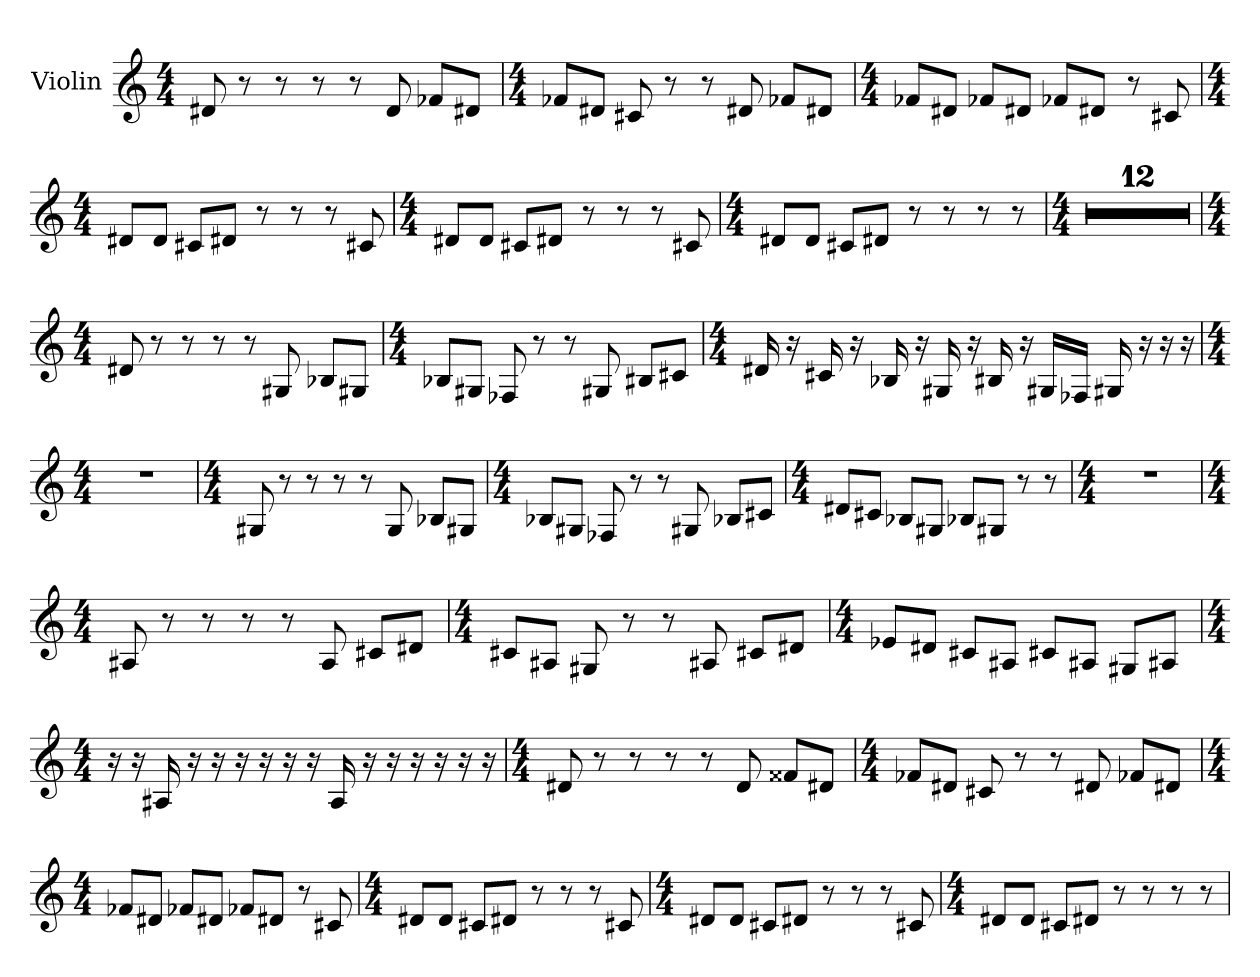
**kern
*part1
*staff1
*I"Violin
*I'Vln
*M4/4
=
8d#X
8r
8r
8r
8r
8d#
8f-XL
8d#XJ
=
*M4/4
8f-XL
8d#XJ
8c#X
8r
8r
8d#X
8f-XL
8d#XJ
=
*M4/4
8f-XL
8d#XJ
8f-XL
8d#XJ
8f-XL
8d#XJ
8r
8c#X
=
*M4/4
8d#XL
8d#J
8c#XL
8d#XJ
8r
8r
8r
8c#X
=
*M4/4
8d#XL
8d#J
8c#XL
8d#XJ
8r
8r
8r
8c#X
=
*M4/4
8d#XL
8d#J
8c#XL
8d#XJ
8r
8r
8r
8r
=
*M4/4
1r
=
*M4/4
1r
=
*M4/4
1r
=
*M4/4
1r
=
*M4/4
1r
=
*M4/4
1r
=
*M4/4
1r
=
*M4/4
1r
=
*M4/4
1r
=
*M4/4
1r
=
*M4/4
1r
=
*M4/4
1r
=
*M4/4
8d#X
8r
8r
8r
8r
8G#X
8B-XL
8G#XJ
=
*M4/4
8B-XL
8G#XJ
8F-X
8r
8r
8G#X
8B#XL
8c#XJ
=
*M4/4
16d#X
16r
16c#X
16r
16B-X
16r
16G#X
16r
16B#X
16r
16G#XLL
16F-XJJ
16G#X
16r
16r
16r
=
*M4/4
1r
=
*M4/4
8G#X
8r
8r
8r
8r
8G#
8B-XL
8G#XJ
=
*M4/4
8B-XL
8G#XJ
8F-X
8r
8r
8G#X
8B-XL
8c#XJ
=
*M4/4
8d#XL
8c#XJ
8B-XL
8G#XJ
8B-XL
8G#XJ
8r
8r
=
*M4/4
1r
=
*M4/4
8A#X
8r
8r
8r
8r
8A#
8c#XL
8d#XJ
=
*M4/4
8c#XL
8A#XJ
8G#X
8r
8r
8A#X
8c#XL
8d#XJ
=
*M4/4
8e-XL
8d#XJ
8c#XL
8A#XJ
8c#XL
8A#XJ
8G#XL
8A#XJ
=
*M4/4
16r
16r
16A#X
16r
16r
16r
16r
16r
16r
16A#
16r
16r
16r
16r
16r
16r
=
*M4/4
8d#X
8r
8r
8r
8r
8d#
8f##XL
8d#XJ
=
*M4/4
8f-XL
8d#XJ
8c#X
8r
8r
8d#X
8f-XL
8d#XJ
=
*M4/4
8f-XL
8d#XJ
8f-XL
8d#XJ
8f-XL
8d#XJ
8r
8c#X
=
*M4/4
8d#XL
8d#J
8c#XL
8d#XJ
8r
8r
8r
8c#X
=
*M4/4
8d#XL
8d#J
8c#XL
8d#XJ
8r
8r
8r
8c#X
=
*M4/4
8d#XL
8d#J
8c#XL
8d#XJ
8r
8r
8r
8r
=
*-
